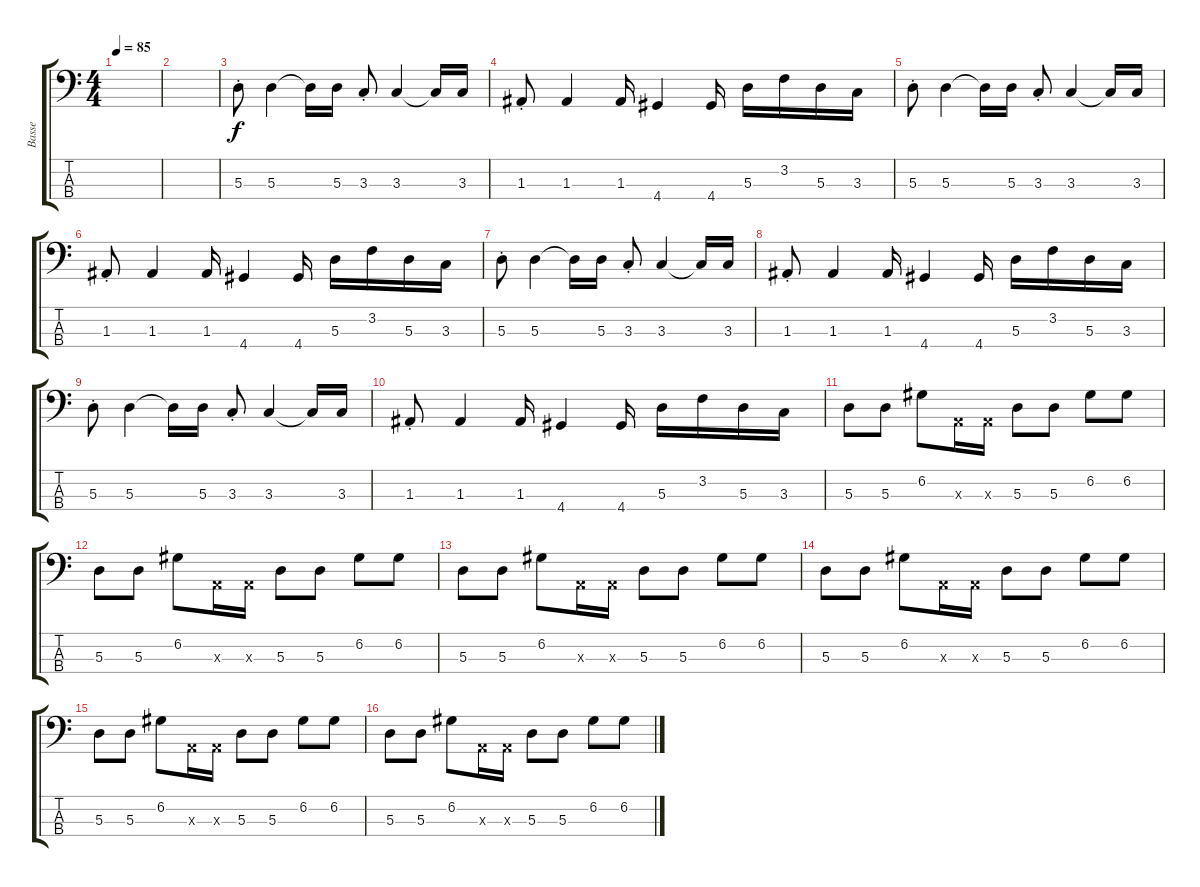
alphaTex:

\track ("Basse" "Basse") {instrument electricbassfinger}
\staff {score tabs}
\tuning (G2 D2 A1 E1) {hide}
\ts (4 4)
\tempo 85
\clef f4
\ks c
|
|
5.3{st}.8 5.3.4 5.3{t}.16 5.3.16 3.3{st}.8 3.3.4 3.3{t}.16 3.3.16 |
1.3{st}.8 1.3.4 1.3.16 4.4.4 4.4.16 5.3.16 3.2.16 5.3.16 3.3.16 |
5.3{st}.8 5.3.4 5.3{t}.16 5.3.16 3.3{st}.8 3.3.4 3.3{t}.16 3.3.16 |
1.3{st}.8 1.3.4 1.3.16 4.4.4 4.4.16 5.3.16 3.2.16 5.3.16 3.3.16 |
5.3{st}.8 5.3.4 5.3{t}.16 5.3.16 3.3{st}.8 3.3.4 3.3{t}.16 3.3.16 |
1.3{st}.8 1.3.4 1.3.16 4.4.4 4.4.16 5.3.16 3.2.16 5.3.16 3.3.16 |
5.3{st}.8 5.3.4 5.3{t}.16 5.3.16 3.3{st}.8 3.3.4 3.3{t}.16 3.3.16 |
1.3{st}.8 1.3.4 1.3.16 4.4.4 4.4.16 5.3.16 3.2.16 5.3.16 3.3.16 |
5.3.8 5.3.8 6.2.8 0.3{x}.16 0.3{x}.16 5.3.8 5.3.8 6.2.8 6.2.8 |
5.3.8 5.3.8 6.2.8 0.3{x}.16 0.3{x}.16 5.3.8 5.3.8 6.2.8 6.2.8 |
5.3.8 5.3.8 6.2.8 0.3{x}.16 0.3{x}.16 5.3.8 5.3.8 6.2.8 6.2.8 |
5.3.8 5.3.8 6.2.8 0.3{x}.16 0.3{x}.16 5.3.8 5.3.8 6.2.8 6.2.8 |
5.3.8 5.3.8 6.2.8 0.3{x}.16 0.3{x}.16 5.3.8 5.3.8 6.2.8 6.2.8 |
5.3.8 5.3.8 6.2.8 0.3{x}.16 0.3{x}.16 5.3.8 5.3.8 6.2.8 6.2.8
